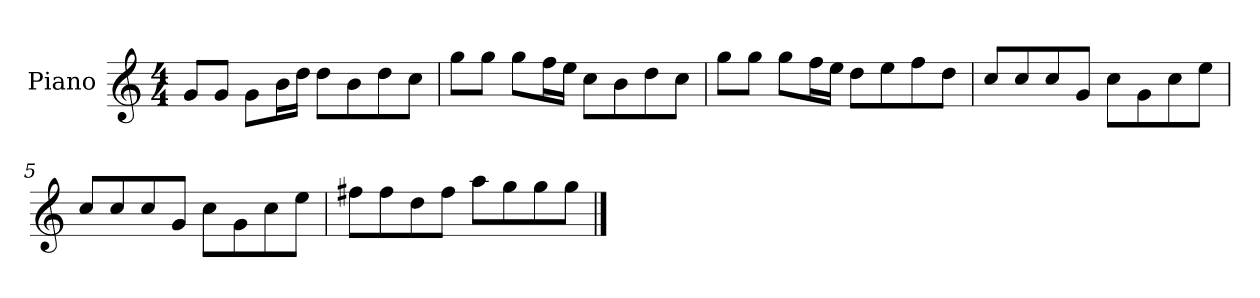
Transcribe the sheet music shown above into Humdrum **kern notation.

**kern
*part1
*staff1
*I"Piano
*I'P-no
*clefG2
*k[]
*M4/4
*MM90
=1
8g/L
8g/J
8g\L
16b\L
16dd\JJ
8dd\L
8b\
8dd\
8cc\J
=2
8gg\L
8gg\J
8gg\L
16ff\L
16ee\JJ
8cc\L
8b\
8dd\
8cc\J
=3
8gg\L
8gg\J
8gg\L
16ff\L
16ee\JJ
8dd\L
8ee\
8ff\
8dd\J
=4
8cc/L
8cc/
8cc/
8g/J
8cc\L
8g\
8cc\
8ee\J
!!LO:LB:g=z
=5
8cc/L
8cc/
8cc/
8g/J
8cc\L
8g\
8cc\
8ee\J
=6
8ff#X\L
8ff#\
8dd\
8ff#\J
8aa\L
8gg\
8gg\
8gg\J
==
*-
